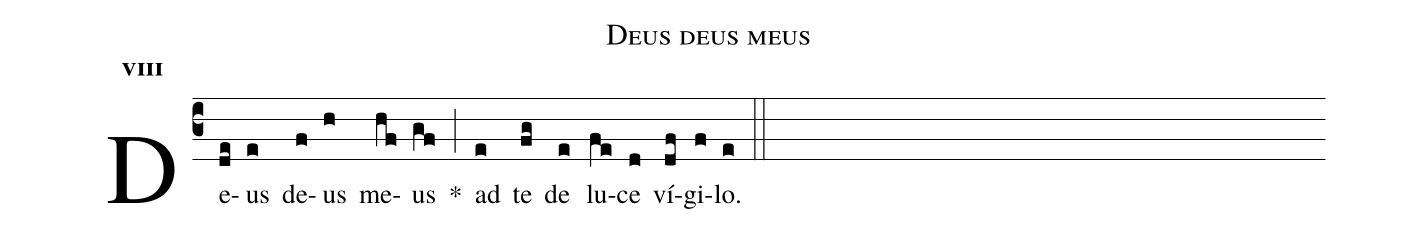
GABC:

name:Deus deus meus;
mode:8;
%%
initial-style: 1;
name:Deus deus meus;
annotation: 8. g;
mode: 8;
office-part: antiphona;
%%
(c3)De(de)us(e) de(f)us(h) me(hf)us(gf) *(;) ad(e) te(fg) de(e) lu(fe)ce(d) ví(df)gi(f)lo.(e) (::)
